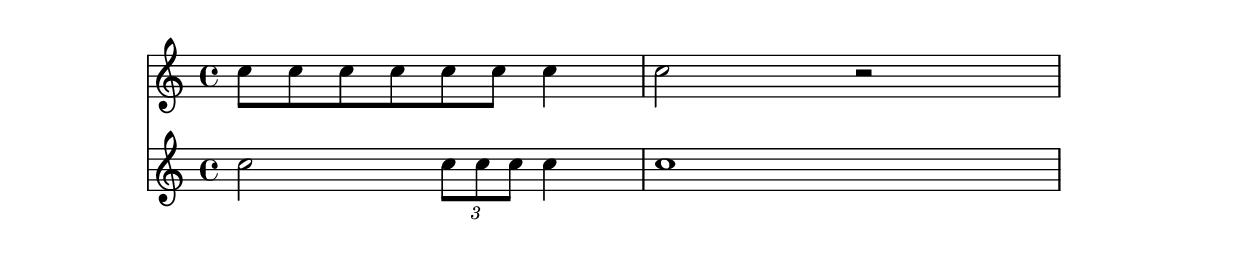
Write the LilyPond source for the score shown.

\header {

  texidoc = "Proportional notation can be created by setting
@code{proportionalNotationDuration}. Notes will be spaced proportional
to the distance for the given duration."

}

\version "2.11.51"

\paper { ragged-right = ##t }

\relative c''
<<
  \set Score.proportionalNotationDuration = #(ly:make-moment 1 16)
  \new Staff { c8[ c c c c c]  c4 c2 r2 }
  \new Staff { c2  \times 2/3 { c8 c c } c4 c1 }
>>

   
	 

  
